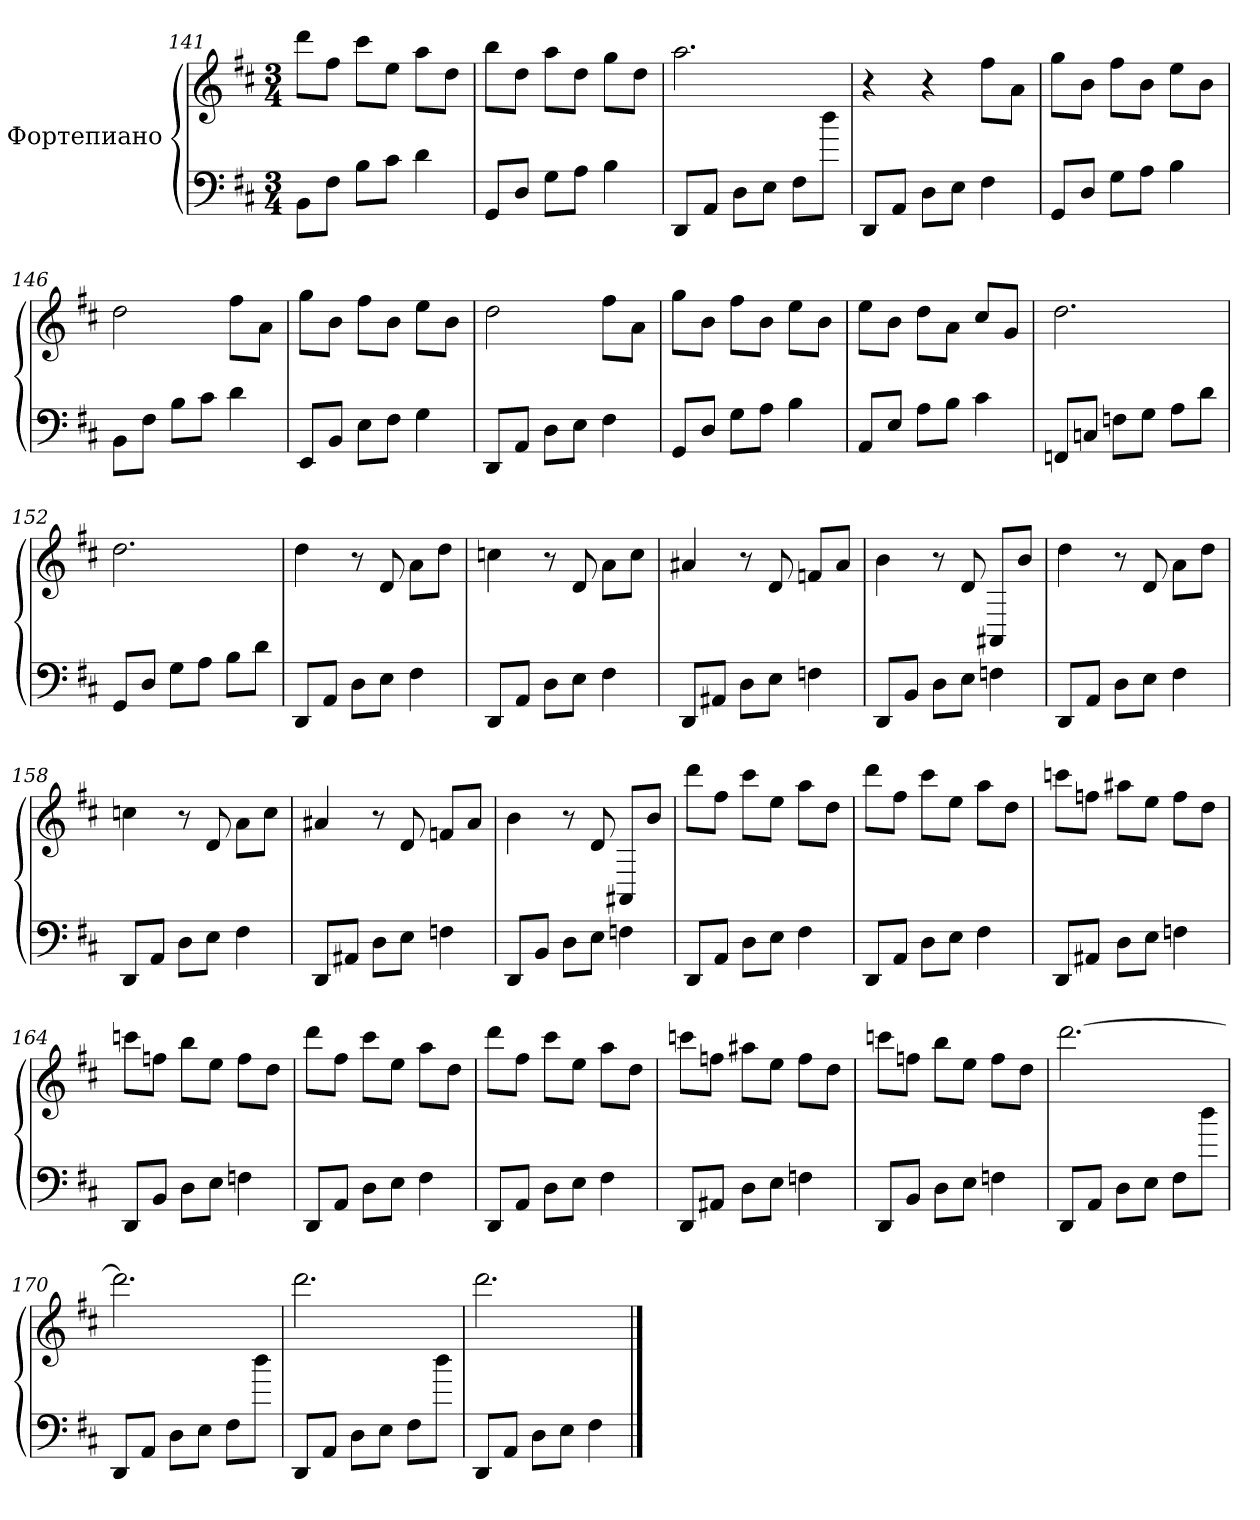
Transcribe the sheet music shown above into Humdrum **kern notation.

**kern	**kern
*part1	*part1
*staff2	*staff1
*I"Фортепиано	*
!!LO:LB:g=z
*clefF4	*clefG2
*k[f#c#]	*k[f#c#]
*M3/4	*M3/4
=141	=141
8BB\L	8ddd\L
8F#\J	8ff#\J
8B\L	8ccc#\L
8c#\J	8ee\J
4d\	8aa\L
.	8dd\J
=142	=142
8GG/L	8bb\L
8D/J	8dd\J
8G\L	8aa\L
8A\J	8dd\J
4B\	8gg\L
.	8dd\J
=143	=143
8DD/L	2.aa\
8AA/J	.
8D\L	.
8E\J	.
8F#\L	.
8dd\J	.
=144	=144
8DD/L	4r
8AA/J	.
8D\L	4r
8E\J	.
4F#\	8ff#\L
.	8a\J
=145	=145
8GG/L	8gg\L
8D/J	8b\J
8G\L	8ff#\L
8A\J	8b\J
4B\	8ee\L
.	8b\J
=146	=146
8BB\L	2dd\
8F#\J	.
8B\L	.
8c#\J	.
4d\	8ff#\L
.	8a\J
=147	=147
8EE/L	8gg\L
8BB/J	8b\J
8E\L	8ff#\L
8F#\J	8b\J
4G\	8ee\L
.	8b\J
!!LO:LB:g=z
=148	=148
8DD/L	2dd\
8AA/J	.
8D\L	.
8E\J	.
4F#\	8ff#\L
.	8a\J
=149	=149
8GG/L	8gg\L
8D/J	8b\J
8G\L	8ff#\L
8A\J	8b\J
4B\	8ee\L
.	8b\J
=150	=150
8AA/L	8ee\L
8E/J	8b\J
8A\L	8dd\L
8B\J	8a\J
4c#\	8cc#/L
.	8g/J
=151	=151
8FFn/L	2.dd\
8Cn/J	.
8Fn\L	.
8G\J	.
8A\L	.
8d\J	.
=152	=152
8GG/L	2.dd\
8D/J	.
8G\L	.
8A\J	.
8B\L	.
8d\J	.
=153	=153
8DD/L	4dd\
8AA/J	.
8D\L	8r
8E\J	8d/
4F#\	8a\L
.	8dd\J
=154	=154
8DD/L	4ccn\
8AA/J	.
8D\L	8r
8E\J	8d/
4F#\	8a\L
.	8cc\J
!!LO:PB:g=z
=155	=155
8DD/L	4a#X/
8AA#X/J	.
8D\L	8r
8E\J	8d/
4Fn\	8fn/L
.	8a#/J
=156	=156
8DD/L	4b\
8BB/J	.
8D\L	8r
8E\J	8d/
4Fn\	8AA#X/L
.	8b/J
=157	=157
8DD/L	4dd\
8AA/J	.
8D\L	8r
8E\J	8d/
4F#\	8a\L
.	8dd\J
=158	=158
8DD/L	4ccn\
8AA/J	.
8D\L	8r
8E\J	8d/
4F#\	8a\L
.	8cc\J
=159	=159
8DD/L	4a#X/
8AA#X/J	.
8D\L	8r
8E\J	8d/
4Fn\	8fn/L
.	8a#/J
!!LO:LB:g=z
=160	=160
8DD/L	4b\
8BB/J	.
8D\L	8r
8E\J	8d/
4Fn\	8AA#X/L
.	8b/J
=161	=161
8DD/L	8ddd\L
8AA/J	8ff#\J
8D\L	8ccc#\L
8E\J	8ee\J
4F#\	8aa\L
.	8dd\J
=162	=162
8DD/L	8ddd\L
8AA/J	8ff#\J
8D\L	8ccc#\L
8E\J	8ee\J
4F#\	8aa\L
.	8dd\J
=163	=163
8DD/L	8cccn\L
8AA#X/J	8ffn\J
8D\L	8aa#X\L
8E\J	8ee\J
4Fn\	8ff\L
.	8dd\J
=164	=164
8DD/L	8cccn\L
8BB/J	8ffn\J
8D\L	8bb\L
8E\J	8ee\J
4Fn\	8ff\L
.	8dd\J
=165	=165
8DD/L	8ddd\L
8AA/J	8ff#\J
8D\L	8ccc#\L
8E\J	8ee\J
4F#\	8aa\L
.	8dd\J
!!LO:LB:g=z
=166	=166
8DD/L	8ddd\L
8AA/J	8ff#\J
8D\L	8ccc#\L
8E\J	8ee\J
4F#\	8aa\L
.	8dd\J
=167	=167
8DD/L	8cccn\L
8AA#X/J	8ffn\J
8D\L	8aa#X\L
8E\J	8ee\J
4Fn\	8ff\L
.	8dd\J
=168	=168
8DD/L	8cccn\L
8BB/J	8ffn\J
8D\L	8bb\L
8E\J	8ee\J
4Fn\	8ff\L
.	8dd\J
=169	=169
8DD/L	[2.ddd\
8AA/J	.
8D\L	.
8E\J	.
8F#\L	.
8dd\J	.
=170	=170
8DD/L	2.ddd\]
8AA/J	.
8D\L	.
8E\J	.
8F#\L	.
8dd\J	.
=171	=171
8DD/L	2.ddd\
8AA/J	.
8D\L	.
8E\J	.
8F#\L	.
8dd\J	.
!!LO:LB:g=z
=172	=172
8DD/L	2.ddd\
8AA/J	.
8D\L	.
8E\J	.
4F#\	.
==	==
*-	*-
